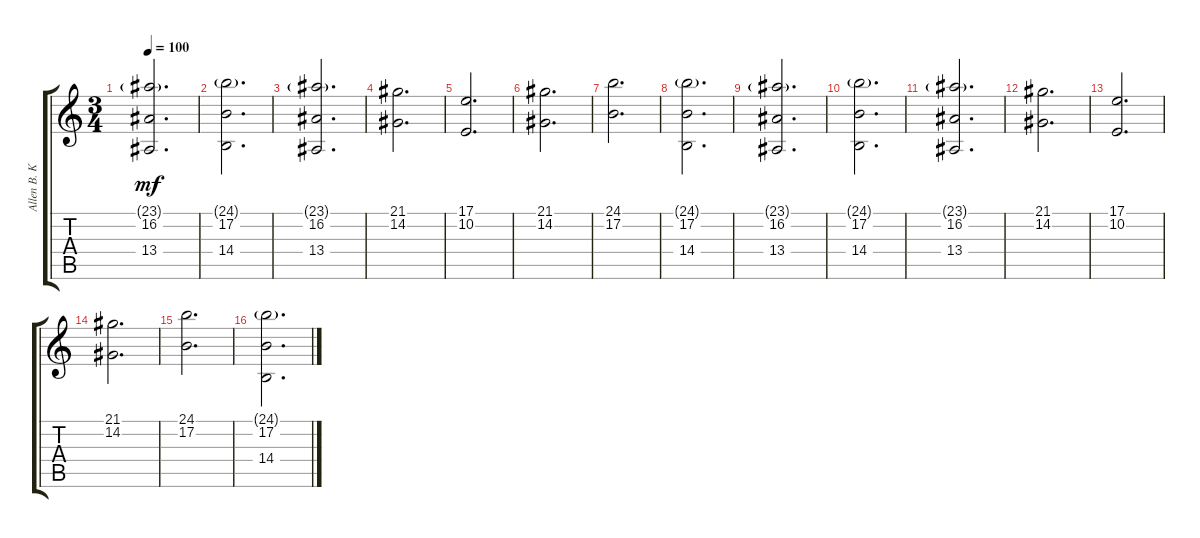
\track ("Allen B. Konstanz (Keyboard)" "Allen B. K") {instrument pad8sweep}
\staff {score tabs}
\tuning (B3 Gb3 D3 A2 E2 B1) {hide}
\ts (3 4)
\tempo 100
\clef g2
\ks c
(23.1{g} 16.2 13.4).2{d dy mf} |
(24.1{g} 17.2 14.4).2{d} |
(23.1{g} 16.2 13.4).2{d} |
(21.1 14.2).2{d} |
(17.1 10.2).2{d} |
(21.1 14.2).2{d} |
(24.1 17.2).2{d} |
(24.1{g} 17.2 14.4).2{d} |
(23.1{g} 16.2 13.4).2{d} |
(24.1{g} 17.2 14.4).2{d} |
(23.1{g} 16.2 13.4).2{d} |
(21.1 14.2).2{d} |
(17.1 10.2).2{d} |
(21.1 14.2).2{d} |
(24.1 17.2).2{d} |
(24.1{g} 17.2 14.4).2{d}
